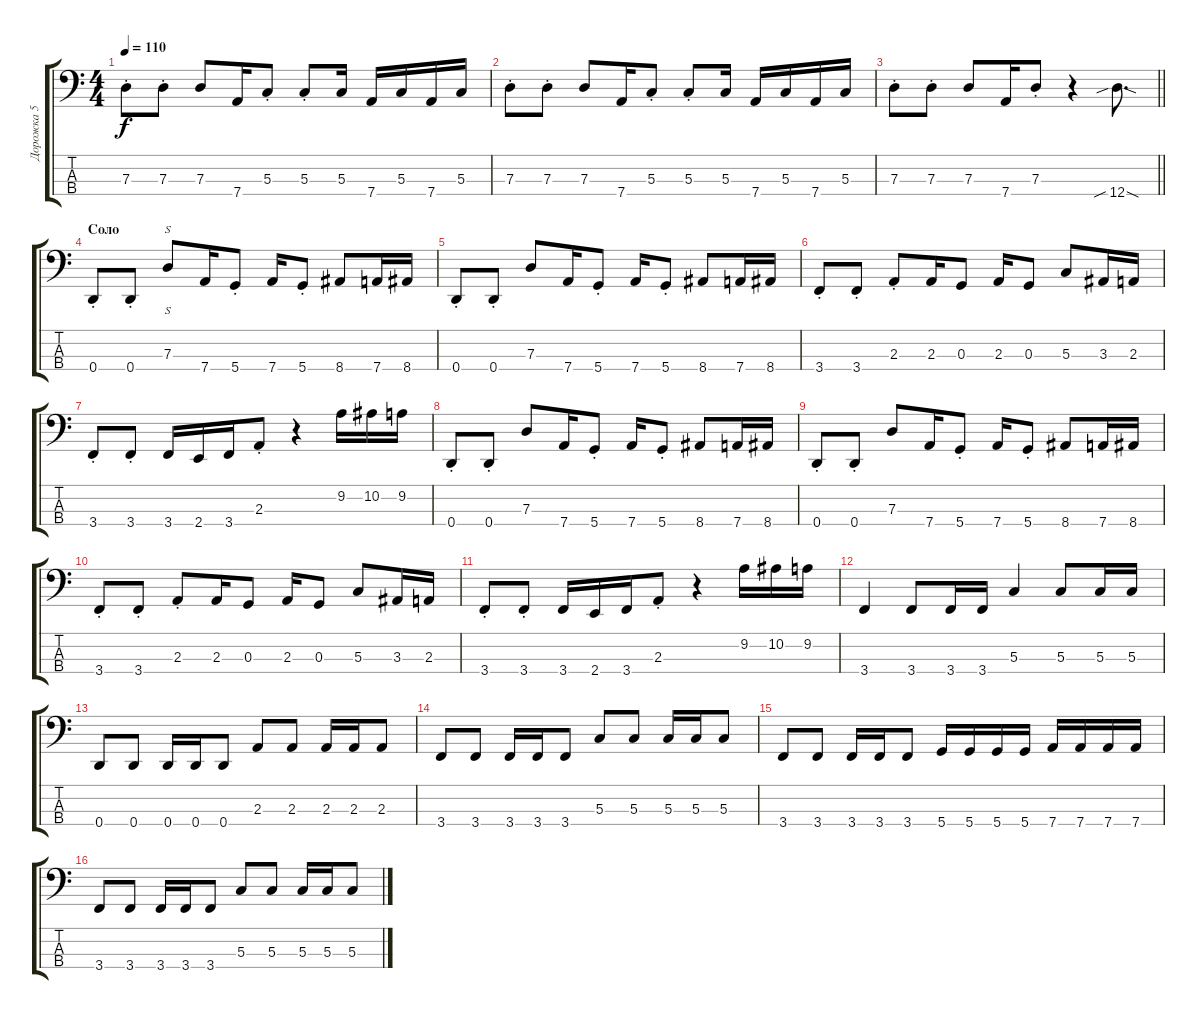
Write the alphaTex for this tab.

\track ("Дорожка 5" "Дорожка 5") {instrument electricbassfinger}
\staff {score tabs}
\tuning (F2 C2 G1 D1) {hide}
\ts (4 4)
\tempo 110
\clef f4
\ks c
7.3{st}.8{dy f} 7.3{st}.8 7.3.8 7.4.16 5.3{st}.8 5.3{st}.8 5.3.16 7.4.16 5.3.16 7.4.16 5.3.16 |
7.3{st}.8 7.3{st}.8 7.3.8 7.4.16 5.3{st}.8 5.3{st}.8 5.3.16 7.4.16 5.3.16 7.4.16 5.3.16 |
\barLineRight lightlight
7.3{st}.8 7.3{st}.8 7.3.8 7.4.16 7.3{st}.8 r.4 12.4{sib sod}.8{d} |
\section ("" "Соло")
0.4{st}.8{instrument slapbass1} 0.4{st}.8 7.3.8{s} 7.4.16 5.4{st}.8 7.4.16 5.4{st}.8 8.4.8 7.4.16 8.4.16 |
0.4{st}.8 0.4{st}.8 7.3.8 7.4.16 5.4{st}.8 7.4.16 5.4{st}.8 8.4.8 7.4.16 8.4.16 |
3.4{st}.8 3.4{st}.8 2.3{st}.8 2.3.16 0.3.8 2.3.16 0.3.8 5.3.8 3.3.16 2.3.16 |
3.4{st}.8 3.4{st}.8 3.4.16 2.4.16 3.4.16 2.3{st}.8 r.4 9.2.16 10.2.16 9.2.16 |
0.4{st}.8 0.4{st}.8 7.3.8 7.4.16 5.4{st}.8 7.4.16 5.4{st}.8 8.4.8 7.4.16 8.4.16 |
0.4{st}.8 0.4{st}.8 7.3.8 7.4.16 5.4{st}.8 7.4.16 5.4{st}.8 8.4.8 7.4.16 8.4.16 |
3.4{st}.8 3.4{st}.8 2.3{st}.8 2.3.16 0.3.8 2.3.16 0.3.8 5.3.8 3.3.16 2.3.16 |
3.4{st}.8 3.4{st}.8 3.4.16 2.4.16 3.4.16 2.3{st}.8 r.4 9.2.16 10.2.16 9.2.16 |
3.4.4{instrument electricbassfinger} 3.4.8 3.4.16 3.4.16 5.3.4 5.3.8 5.3.16 5.3.16 |
0.4.8 0.4.8 0.4.16 0.4.16 0.4.8 2.3.8 2.3.8 2.3.16 2.3.16 2.3.8 |
3.4.8 3.4.8 3.4.16 3.4.16 3.4.8 5.3.8 5.3.8 5.3.16 5.3.16 5.3.8 |
3.4.8 3.4.8 3.4.16 3.4.16 3.4.8 5.4.16 5.4.16 5.4.16 5.4.16 7.4.16 7.4.16 7.4.16 7.4.16 |
3.4.8 3.4.8 3.4.16 3.4.16 3.4.8 5.3.8 5.3.8 5.3.16 5.3.16 5.3.8
